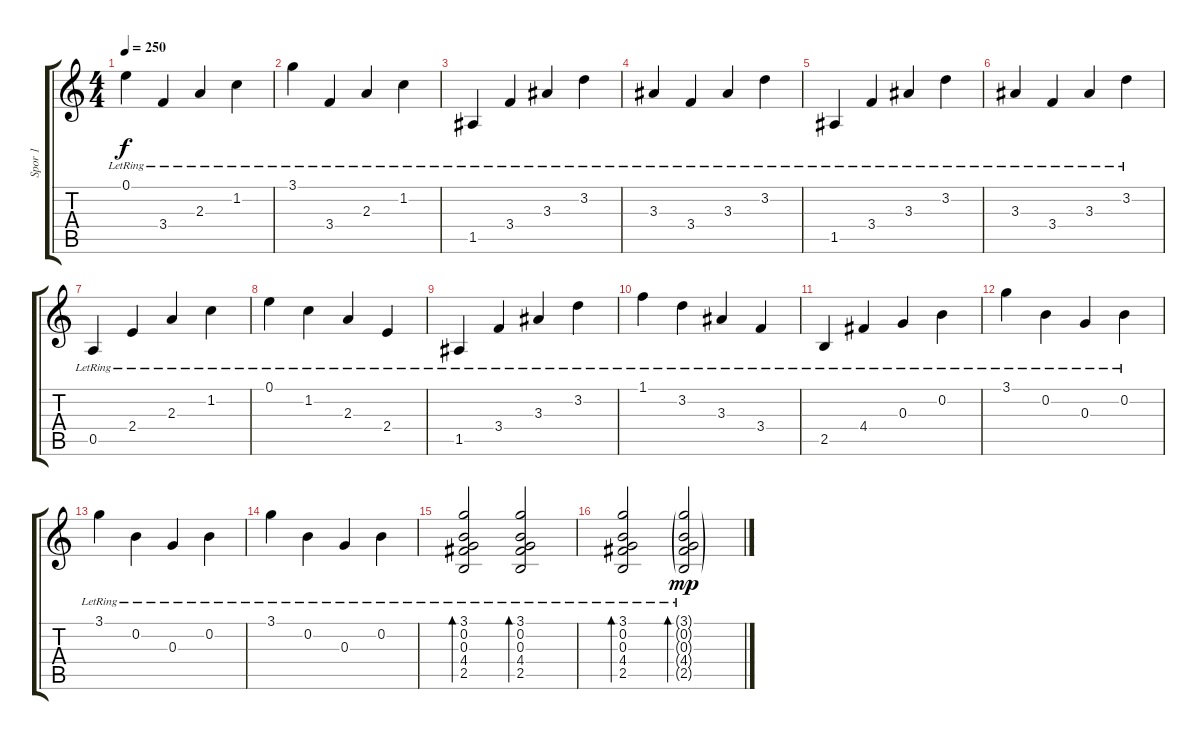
\track ("Spor 1" "Spor 1") {instrument acousticguitarsteel}
\staff {score tabs}
\tuning (E4 B3 G3 D3 A2 E2) {hide}
\ts (4 4)
\tempo 250
\clef g2
\ks c
0.1{lr}.4{dy f} 3.4{lr}.4 2.3{lr}.4 1.2{lr}.4 |
3.1{lr}.4 3.4{lr}.4 2.3{lr}.4 1.2{lr}.4 |
1.5{lr}.4 3.4{lr}.4 3.3{lr}.4 3.2{lr}.4 |
3.3{lr}.4 3.4{lr}.4 3.3{lr}.4 3.2{lr}.4 |
1.5{lr}.4 3.4{lr}.4 3.3{lr}.4 3.2{lr}.4 |
3.3{lr}.4 3.4{lr}.4 3.3{lr}.4 3.2{lr}.4 |
0.5{lr}.4 2.4{lr}.4 2.3{lr}.4 1.2{lr}.4 |
0.1{lr}.4 1.2{lr}.4 2.3{lr}.4 2.4{lr}.4 |
1.5{lr}.4 3.4{lr}.4 3.3{lr}.4 3.2{lr}.4 |
1.1{lr}.4 3.2{lr}.4 3.3{lr}.4 3.4{lr}.4 |
2.5{lr}.4 4.4{lr}.4 0.3{lr}.4 0.2{lr}.4 |
3.1{lr}.4 0.2{lr}.4 0.3{lr}.4 0.2{lr}.4 |
3.1{lr}.4 0.2{lr}.4 0.3{lr}.4 0.2{lr}.4 |
3.1{lr}.4 0.2{lr}.4 0.3{lr}.4 0.2{lr}.4 |
(3.1{lr} 0.2{lr} 0.3{lr} 4.4{lr} 2.5{lr}).2{bd 480} (3.1{lr} 0.2{lr} 0.3{lr} 4.4{lr} 2.5{lr}).2{bd 480} |
(3.1{lr} 0.2{lr} 0.3{lr} 4.4{lr} 2.5{lr}).2{bd 480} (3.1{g lr} 0.2{g lr} 0.3{g lr} 4.4{g lr} 2.5{g lr}).2{bd 480 dy mp}
